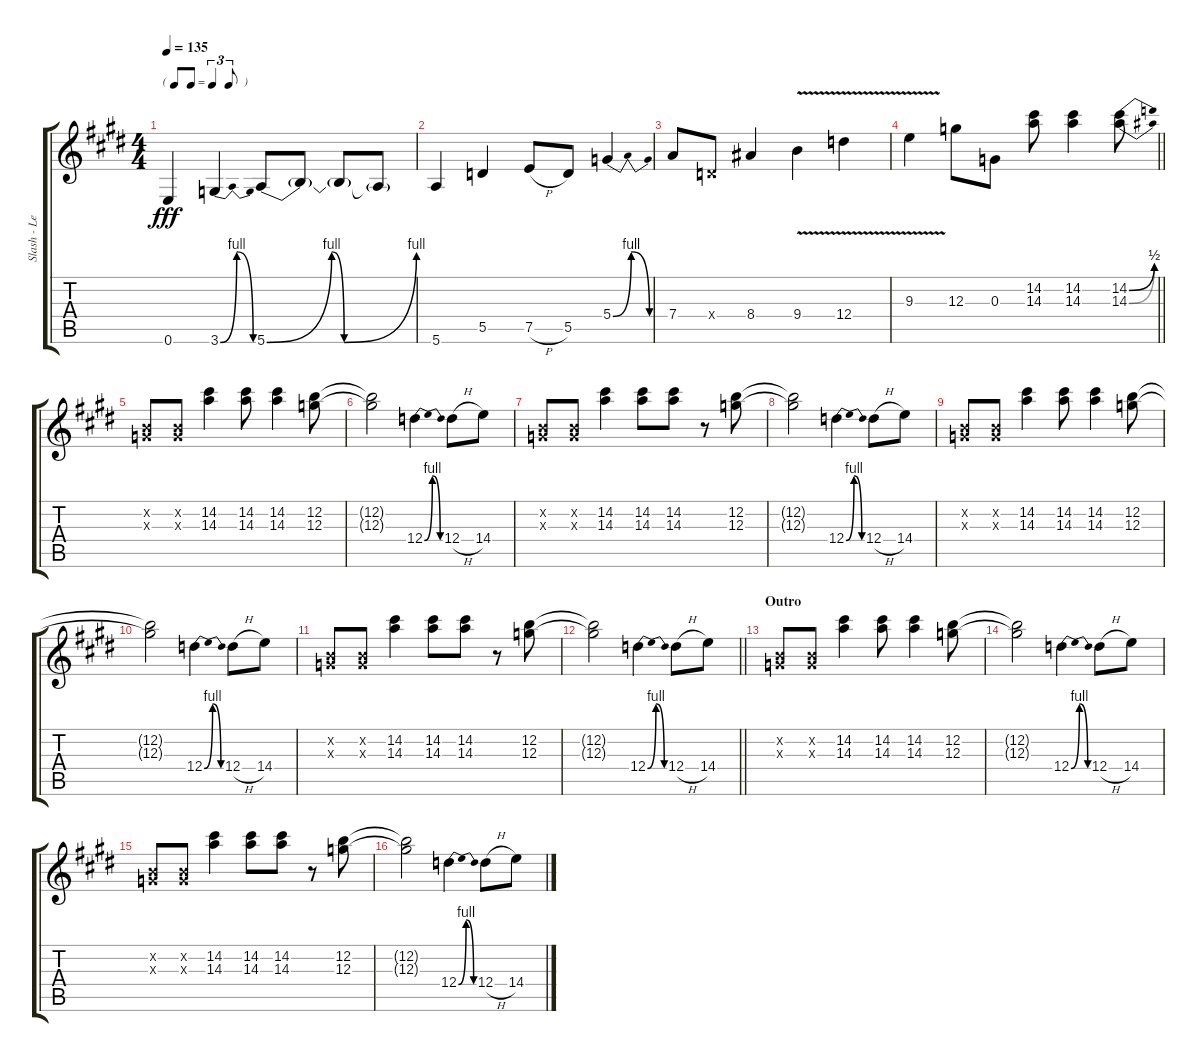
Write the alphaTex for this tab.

\track ("Slash - Lead Guitar" "Slash - Le") {instrument distortionguitar}
\staff {score tabs}
\tuning (E4 B3 G3 D3 A2 E2) {hide}
\ts (4 4)
\tf triplet8th
\tempo 135
\clef g2
\ks e
0.6.4{dy fff} 3.6{be (bendrelease 0 0 30 4 30 4 60 0)}.4 5.6{be (custom 0 0 26 4 31 0 60 4)}.8 5.6{t}.8 5.6{t}.8 5.6{t}.8 |
5.6.4 5.5.4 7.5{h}.8 5.5.8 5.4{be (bendrelease 0 0 31 4 31 4 60 0)}.4 |
7.4.8 0.4{x}.8 8.4.4 9.4{v}.4 12.4{v}.4 |
\barLineRight lightlight
9.3{v}.4 12.3.8 0.3.8 (14.2 14.3).8 (14.2 14.3).4 (14.2{be (bend 0 0 60 2)} 14.3{be (bend 0 0 60 2)}).8 |
\section ("" "")
(0.2{x} 0.3{x}).8 (0.2{x} 0.3{x}).8 (14.2 14.3).4 (14.2 14.3).8 (14.2 14.3).4 (12.2 12.3).8 |
(12.2{t} 12.3{t}).2 12.4{be (bendrelease 0 0 30 4 30 4 60 0)}.4 12.4{h}.8 14.4.8 |
(0.2{x} 0.3{x}).8 (0.2{x} 0.3{x}).8 (14.2 14.3).4 (14.2 14.3).8 (14.2 14.3).8 r.8 (12.2 12.3).8 |
(12.2{t} 12.3{t}).2 12.4{be (bendrelease 0 0 30 4 30 4 60 0)}.4 12.4{h}.8 14.4.8 |
(0.2{x} 0.3{x}).8 (0.2{x} 0.3{x}).8 (14.2 14.3).4 (14.2 14.3).8 (14.2 14.3).4 (12.2 12.3).8 |
(12.2{t} 12.3{t}).2 12.4{be (bendrelease 0 0 30 4 30 4 60 0)}.4 12.4{h}.8 14.4.8 |
(0.2{x} 0.3{x}).8 (0.2{x} 0.3{x}).8 (14.2 14.3).4 (14.2 14.3).8 (14.2 14.3).8 r.8 (12.2 12.3).8 |
\barLineRight lightlight
(12.2{t} 12.3{t}).2 12.4{be (bendrelease 0 0 30 4 30 4 60 0)}.4 12.4{h}.8 14.4.8 |
\section ("" "Outro")
(0.2{x} 0.3{x}).8 (0.2{x} 0.3{x}).8 (14.2 14.3).4 (14.2 14.3).8 (14.2 14.3).4 (12.2 12.3).8 |
(12.2{t} 12.3{t}).2 12.4{be (bendrelease 0 0 30 4 30 4 60 0)}.4 12.4{h}.8 14.4.8 |
(0.2{x} 0.3{x}).8 (0.2{x} 0.3{x}).8 (14.2 14.3).4 (14.2 14.3).8 (14.2 14.3).8 r.8 (12.2 12.3).8 |
(12.2{t} 12.3{t}).2 12.4{be (bendrelease 0 0 30 4 30 4 60 0)}.4 12.4{h}.8 14.4.8
